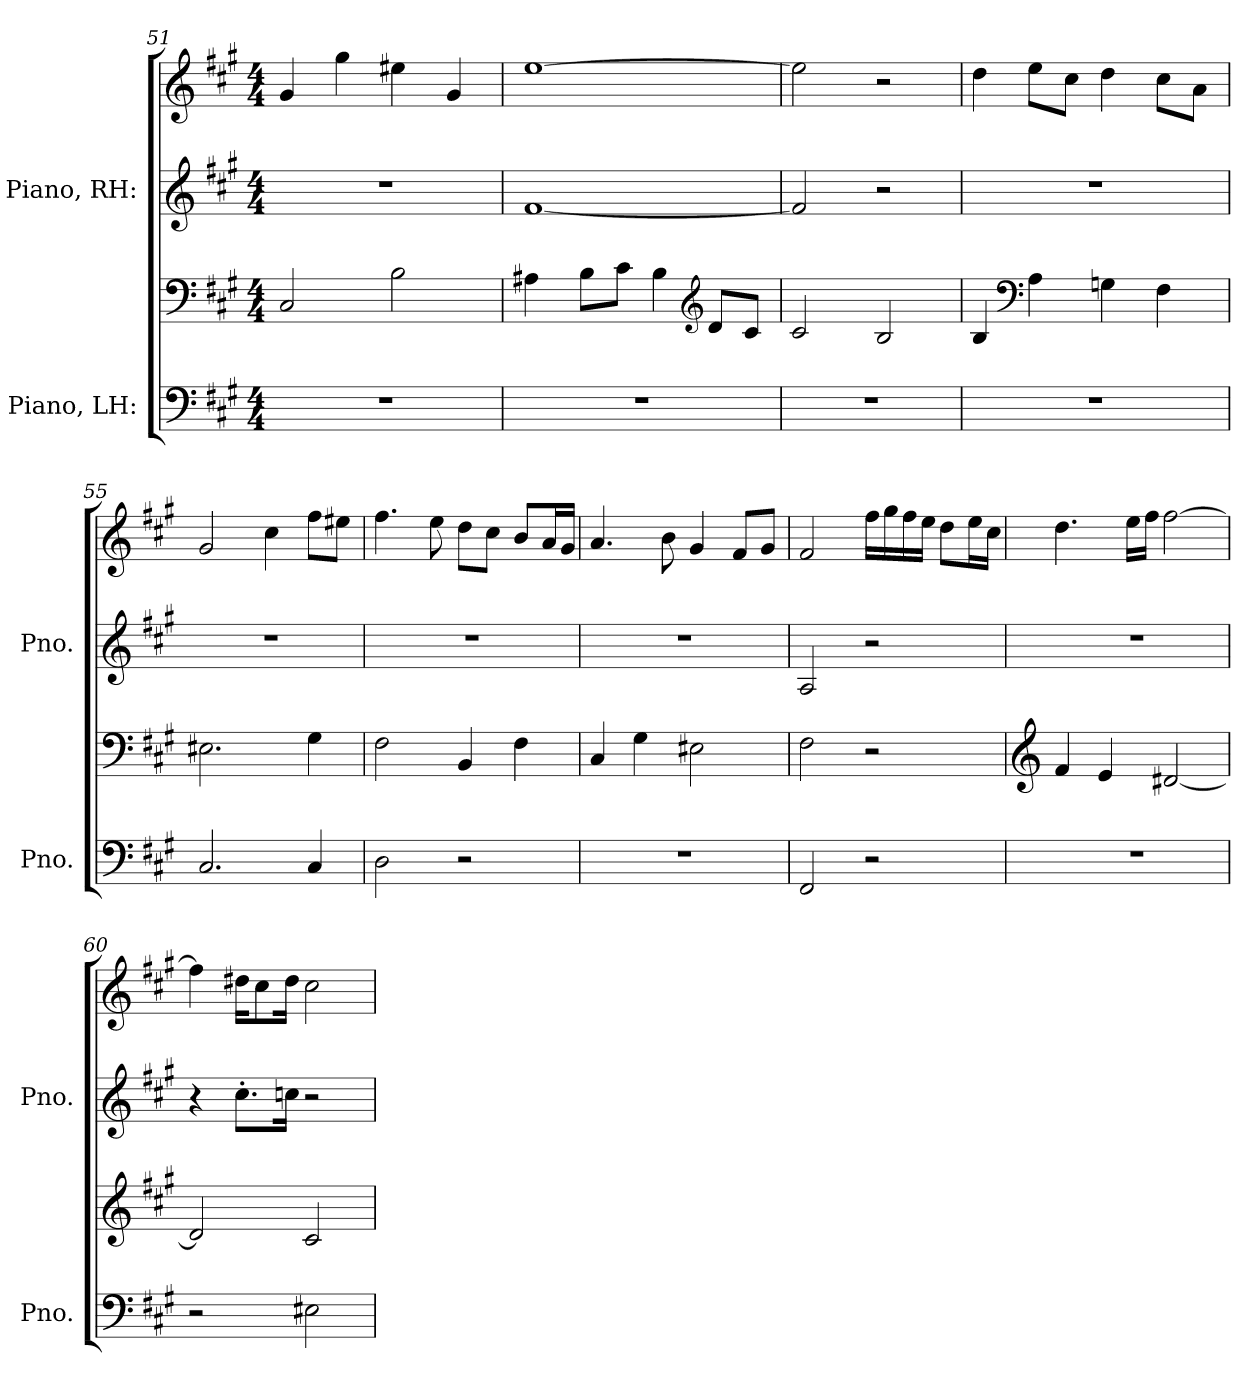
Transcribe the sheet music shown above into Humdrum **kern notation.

**kern	**kern	**kern	**kern
*part2	*part2	*part1	*part1
*staff4	*staff3	*staff2	*staff1
*I"Piano, LH:	*	*I"Piano, RH:	*
*I'Pno.	*	*I'Pno.	*
*clefF4	*clefF4	*clefG2	*clefG2
*k[f#c#g#]	*k[f#c#g#]	*k[f#c#g#]	*k[f#c#g#]
*M4/4	*M4/4	*M4/4	*M4/4
=51	=51	=51	=51
1r	2C#/	1r	4g#/
.	.	.	4gg#\
.	2B\	.	4ee#X\
.	.	.	4g#/
!!LO:LB:g=z
=52	=52	=52	=52
1r	4A#X\	[1f#	[1ee
.	8B\L	.	.
.	8c#\J	.	.
.	4B\	.	.
*	*clefG2	*	*
.	8d/L	.	.
.	8c#/J	.	.
=53	=53	=53	=53
1r	2c#/	2f#/]	2ee\]
.	2B/	2r	2r
=54	=54	=54	=54
1r	4B/	1r	4dd\
*	*clefF4	*	*
.	4A\	.	8ee\L
.	.	.	8cc#\J
.	4Gn\	.	4dd\
.	4F#\	.	8cc#\L
.	.	.	8a\J
=55	=55	=55	=55
2.C#/	2.E#X\	1r	2g#/
.	.	.	4cc#\
4C#/	4G#\	.	8ff#\L
.	.	.	8ee#X\J
=56	=56	=56	=56
2D\	2F#\	1r	4.ff#\
.	.	.	8ee\
2r	4BB/	.	8dd\L
.	.	.	8cc#\J
.	4F#\	.	8b/L
.	.	.	16a/L
.	.	.	16g#/JJ
!!LO:PB:g=z
=57	=57	=57	=57
1r	4C#/	1r	4.a/
.	4G#\	.	.
.	.	.	8b\
.	2E#X\	.	4g#/
.	.	.	8f#/L
.	.	.	8g#/J
=58	=58	=58	=58
2FF#/	2F#\	2A/	2f#/
2r	2r	2r	16ff#\LL
.	.	.	16gg#\
.	.	.	16ff#\
.	.	.	16ee\JJ
.	.	.	8dd\L
.	.	.	16ee\L
.	.	.	16cc#\JJ
=59	=59	=59	=59
*	*clefG2	*	*
1r	4f#/	1r	4.dd\
.	4e/	.	.
.	.	.	16ee\LL
.	.	.	16ff#\JJ
.	[2d#X/	.	[2ff#\
=60	=60	=60	=60
2r	2d#/]	4r	4ff#\]
.	.	8.cc#'\L	16dd#X\KL
.	.	.	8cc#\
.	.	16ccn\Jk	16dd#\Jk
2E#X\	2c#/	2r	2cc#\
=	=	=	=
*-	*-	*-	*-
